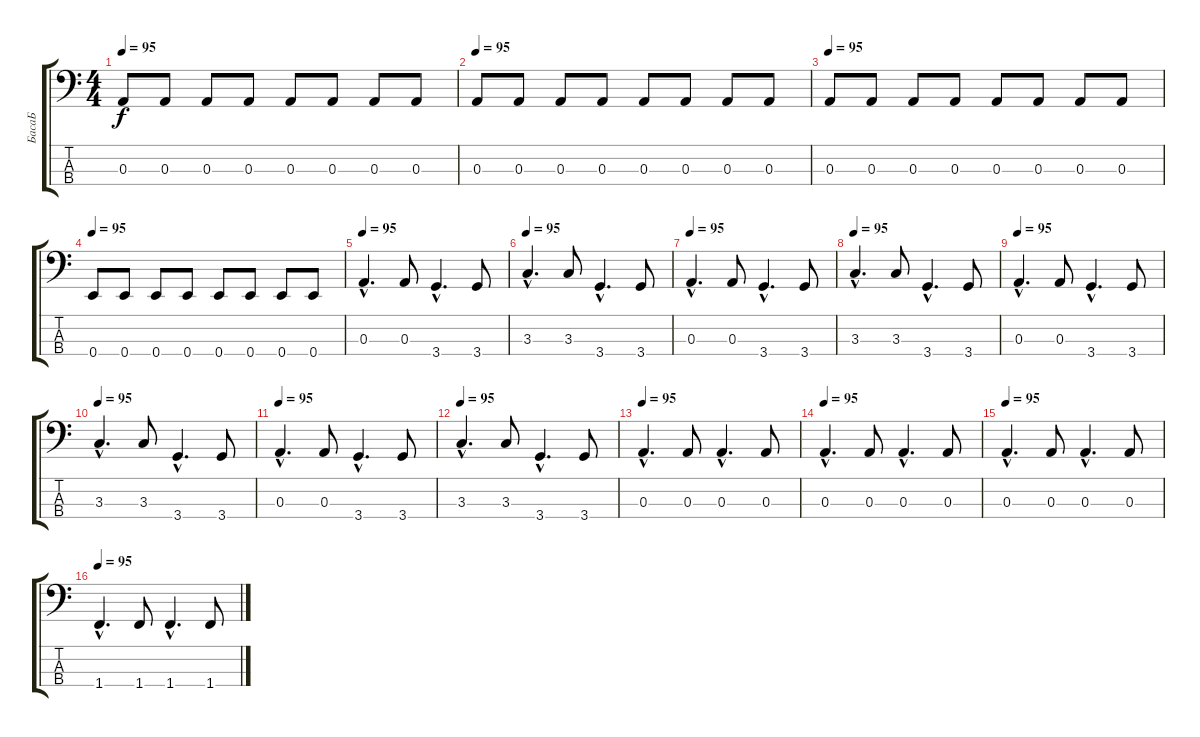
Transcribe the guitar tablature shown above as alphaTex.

\track ("БасаБ" "БасаБ") {instrument electricbassfinger}
\staff {score tabs}
\tuning (G2 D2 A1 E1) {hide}
\ts (4 4)
\tempo 95
\clef f4
\ks c
0.3.8{dy f} 0.3.8 0.3.8 0.3.8 0.3.8 0.3.8 0.3.8 0.3.8 |
\tempo 95
0.3.8 0.3.8 0.3.8 0.3.8 0.3.8 0.3.8 0.3.8 0.3.8 |
\tempo 95
0.3.8 0.3.8 0.3.8 0.3.8 0.3.8 0.3.8 0.3.8 0.3.8 |
\tempo 95
0.4.8 0.4.8 0.4.8 0.4.8 0.4.8 0.4.8 0.4.8 0.4.8 |
\tempo 95
0.3{hac}.4{d} 0.3.8 3.4{hac}.4{d} 3.4.8 |
\tempo 95
3.3{hac}.4{d} 3.3.8 3.4{hac}.4{d} 3.4.8 |
\tempo 95
0.3{hac}.4{d} 0.3.8 3.4{hac}.4{d} 3.4.8 |
\tempo 95
3.3{hac}.4{d} 3.3.8 3.4{hac}.4{d} 3.4.8 |
\tempo 95
0.3{hac}.4{d} 0.3.8 3.4{hac}.4{d} 3.4.8 |
\tempo 95
3.3{hac}.4{d} 3.3.8 3.4{hac}.4{d} 3.4.8 |
\tempo 95
0.3{hac}.4{d} 0.3.8 3.4{hac}.4{d} 3.4.8 |
\tempo 95
3.3{hac}.4{d} 3.3.8 3.4{hac}.4{d} 3.4.8 |
\tempo 95
0.3{hac}.4{d} 0.3.8 0.3{hac}.4{d} 0.3.8 |
\tempo 95
0.3{hac}.4{d} 0.3.8 0.3{hac}.4{d} 0.3.8 |
\tempo 95
0.3{hac}.4{d} 0.3.8 0.3{hac}.4{d} 0.3.8 |
\tempo 95
1.4{hac}.4{d} 1.4.8 1.4{hac}.4{d} 1.4.8
